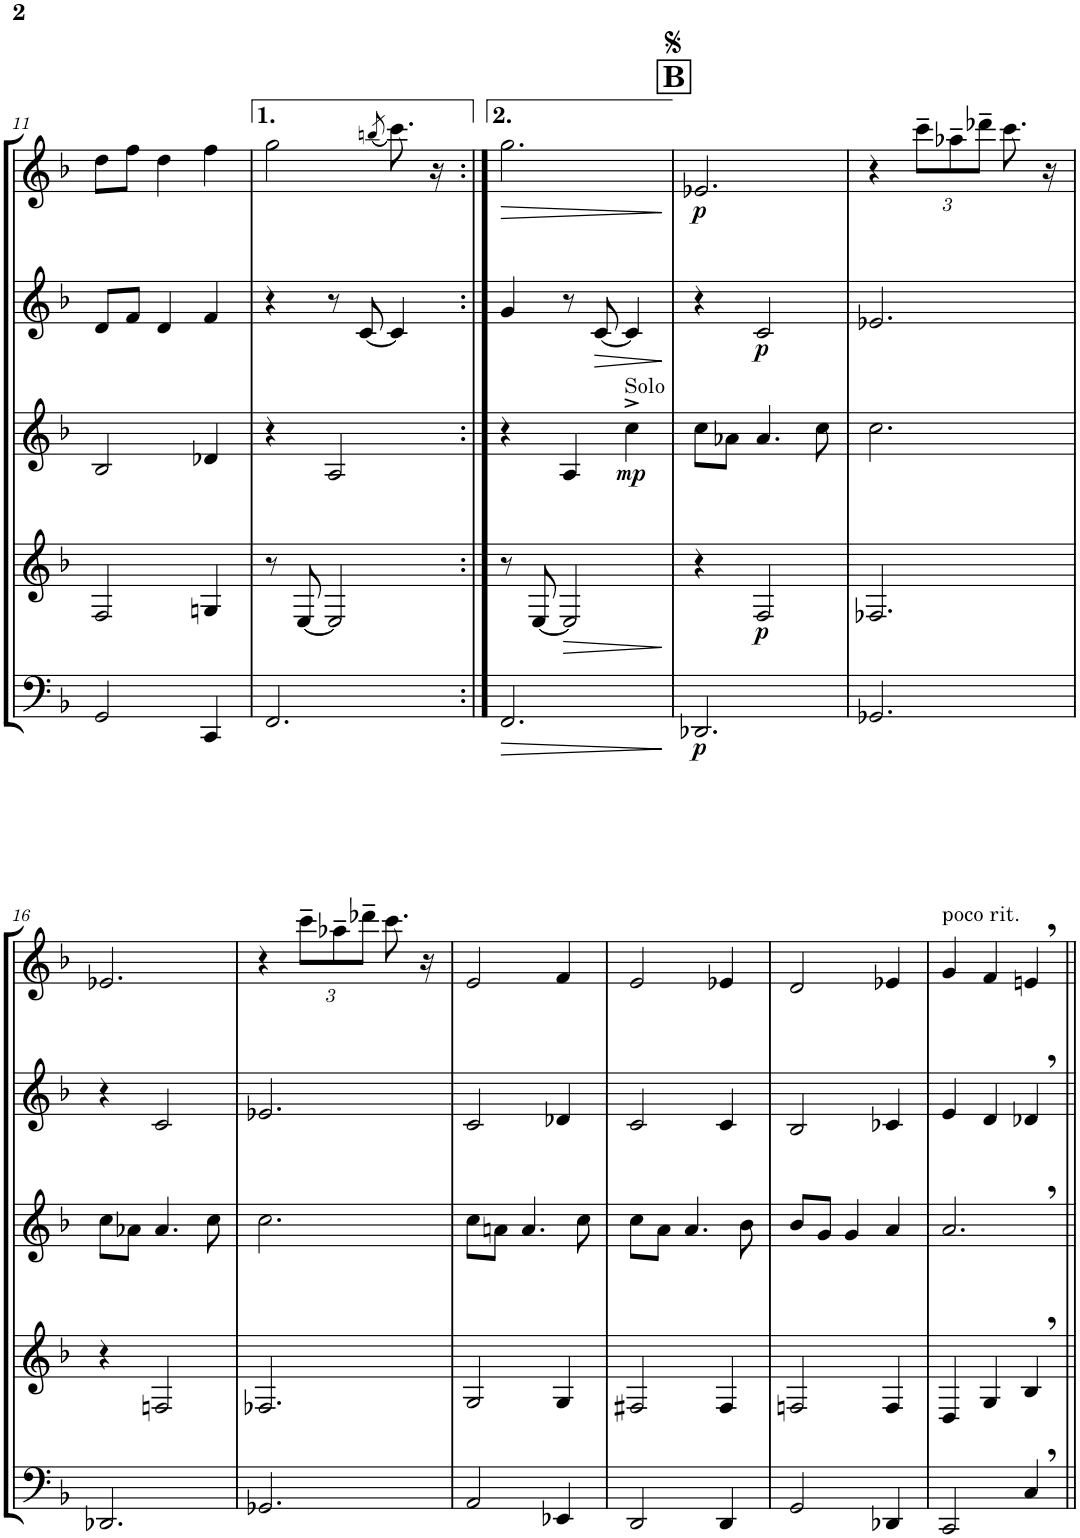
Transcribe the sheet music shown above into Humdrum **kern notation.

**kern	**dynam	**kern	**dynam	**kern	**dynam	**kern	**dynam	**kern	**dynam
*part5	*part5	*part4	*part4	*part3	*part3	*part2	*part2	*part1	*part1
*staff5	*staff5	*staff4	*staff4	*staff3	*staff3	*staff2	*staff2	*staff1	*staff1
*I"Bassoon	*	*I"Horn in F	*	*I"Bb Clarinet	*	*I"Oboe	*	*I"Flute	*
*I'Bsn	*	*I'Hn	*	*I'Cl	*	*I'Ob	*	*I'Fl	*
!!LO:PB:g=z
*clefF4	*	*clefG2	*	*clefG2	*	*clefG2	*	*clefG2	*
*	*	*ITrd4c7	*	*ITrd1c2	*	*	*	*	*
*k[b-]	*	*k[b-]	*	*k[b-]	*	*k[b-]	*	*k[b-]	*
*M3/4	*	*M3/4	*	*M3/4	*	*M3/4	*	*M3/4	*
=11	=11	=11	=11	=11	=11	=11	=11	=11	=11
2GG/	.	2F/	.	2B-/	.	8d/L	.	8dd\L	.
.	.	.	.	.	.	8f/J	.	8ff\J	.
.	.	.	.	.	.	4d/	.	4dd\	.
4CC/	.	4Gn/	.	4d-X/	.	4f/	.	4ff\	.
=12	=12	=12	=12	=12	=12	=12	=12	=12	=12
2.FF/	.	8r	.	4r	.	4r	.	2gg\	.
.	.	[8E/	.	.	.	.	.	.	.
.	.	2E/]	.	2A/	.	8r	.	.	.
.	.	.	.	.	.	[8c/	.	.	.
.	.	.	.	.	.	.	.	(8qbbn/	.
.	.	.	.	.	.	4c/]	.	8.ccc\)	.
.	.	.	.	.	.	.	.	16r	.
=13:|!	=13:|!	=13:|!	=13:|!	=13:|!	=13:|!	=13:|!	=13:|!	=13:|!	=13:|!
!	!LO:HP:b	!	!	!	!	!	!	!	!LO:HP:b
2.FF/	>	8r	.	4r	.	4g/	.	2.gg\	>
.	.	[8E/	.	.	.	.	.	.	.
!	!	!	!LO:HP:b	!	!	!	!	!	!
.	.	2E/]	>	4A/	.	8r	.	.	.
!	!	!	!	!	!	!	!LO:HP:b	!	!
.	.	.	.	.	.	[8c/	>	.	.
!	!	!	!	!LO:TX:a:t=Solo	!	!	!	!	!
!	!	!	!	!	!LO:DY:b	!	!	!	!
.	.	.	.	4cc^\	mp	4c/]	.	.	.
.	]	.	]	.	.	.	]	.	]
!!LO:REH:place=s1:a:B:cj:fs=14:t=B
=14	=14	=14	=14	=14	=14	=14	=14	=14	=14
!	!LO:DY:b	!	!	!	!	!	!	!	!LO:DY:b
2.DD-X/	p	4r	.	8cc\L	.	4r	.	2.e-X/	p
.	.	.	.	8a-X\J	.	.	.	.	.
!	!	!	!LO:DY:b	!	!	!	!LO:DY:b	!	!
.	.	2F/	p	4.a-/	.	2c/	p	.	.
.	.	.	.	8cc\	.	.	.	.	.
=15	=15	=15	=15	=15	=15	=15	=15	=15	=15
2.GG-X/	.	2.F-X/	.	2.cc\	.	2.e-X/	.	4r	.
*	*	*	*	*	*	*	*	*Xbrackettup	*
.	.	.	.	.	.	.	.	12ccc~\L	.
.	.	.	.	.	.	.	.	12aa-X~\	.
.	.	.	.	.	.	.	.	12ddd-X~\J	.
.	.	.	.	.	.	.	.	8.ccc\	.
.	.	.	.	.	.	.	.	16r	.
!!LO:LB:g=z
=16	=16	=16	=16	=16	=16	=16	=16	=16	=16
2.DD-X/	.	4r	.	8cc\L	.	4r	.	2.e-X/	.
.	.	.	.	8a-X\J	.	.	.	.	.
.	.	2Fn/	.	4.a-/	.	2c/	.	.	.
.	.	.	.	8cc\	.	.	.	.	.
=17	=17	=17	=17	=17	=17	=17	=17	=17	=17
2.GG-X/	.	2.F-X/	.	2.cc\	.	2.e-X/	.	4r	.
.	.	.	.	.	.	.	.	12ccc~\L	.
.	.	.	.	.	.	.	.	12aa-X~\	.
.	.	.	.	.	.	.	.	12ddd-X~\J	.
.	.	.	.	.	.	.	.	8.ccc\	.
.	.	.	.	.	.	.	.	16r	.
=18	=18	=18	=18	=18	=18	=18	=18	=18	=18
2AA/	.	2G/	.	8cc\L	.	2c/	.	2e/	.
.	.	.	.	8an\J	.	.	.	.	.
.	.	.	.	4.a/	.	.	.	.	.
4EE-X/	.	4G/	.	.	.	4d-X/	.	4f/	.
.	.	.	.	8cc\	.	.	.	.	.
=19	=19	=19	=19	=19	=19	=19	=19	=19	=19
2DD/	.	2F#X/	.	8cc\L	.	2c/	.	2e/	.
.	.	.	.	8a\J	.	.	.	.	.
.	.	.	.	4.a/	.	.	.	.	.
4DD/	.	4F#/	.	.	.	4c/	.	4e-X/	.
.	.	.	.	8b-\	.	.	.	.	.
=20	=20	=20	=20	=20	=20	=20	=20	=20	=20
2GG/	.	2Fn/	.	8b-/L	.	2B-/	.	2d/	.
.	.	.	.	8g/J	.	.	.	.	.
.	.	.	.	4g/	.	.	.	.	.
4DD-X/	.	4F/	.	4a/	.	4c-X/	.	4e-X/	.
=21	=21	=21	=21	=21	=21	=21	=21	=21	=21
!	!	!	!	!	!	!	!	!LO:TX:a:t=poco rit.	!
2CC/	.	4D/	.	2.a,/	.	4e/	.	4g/	.
.	.	4G/	.	.	.	4d/	.	4f/	.
4C,/	.	4B-,/	.	.	.	4d-X,/	.	4en,/	.
=||	=||	=||	=||	=||	=||	=||	=||	=||	=||
*-	*-	*-	*-	*-	*-	*-	*-	*-	*-
